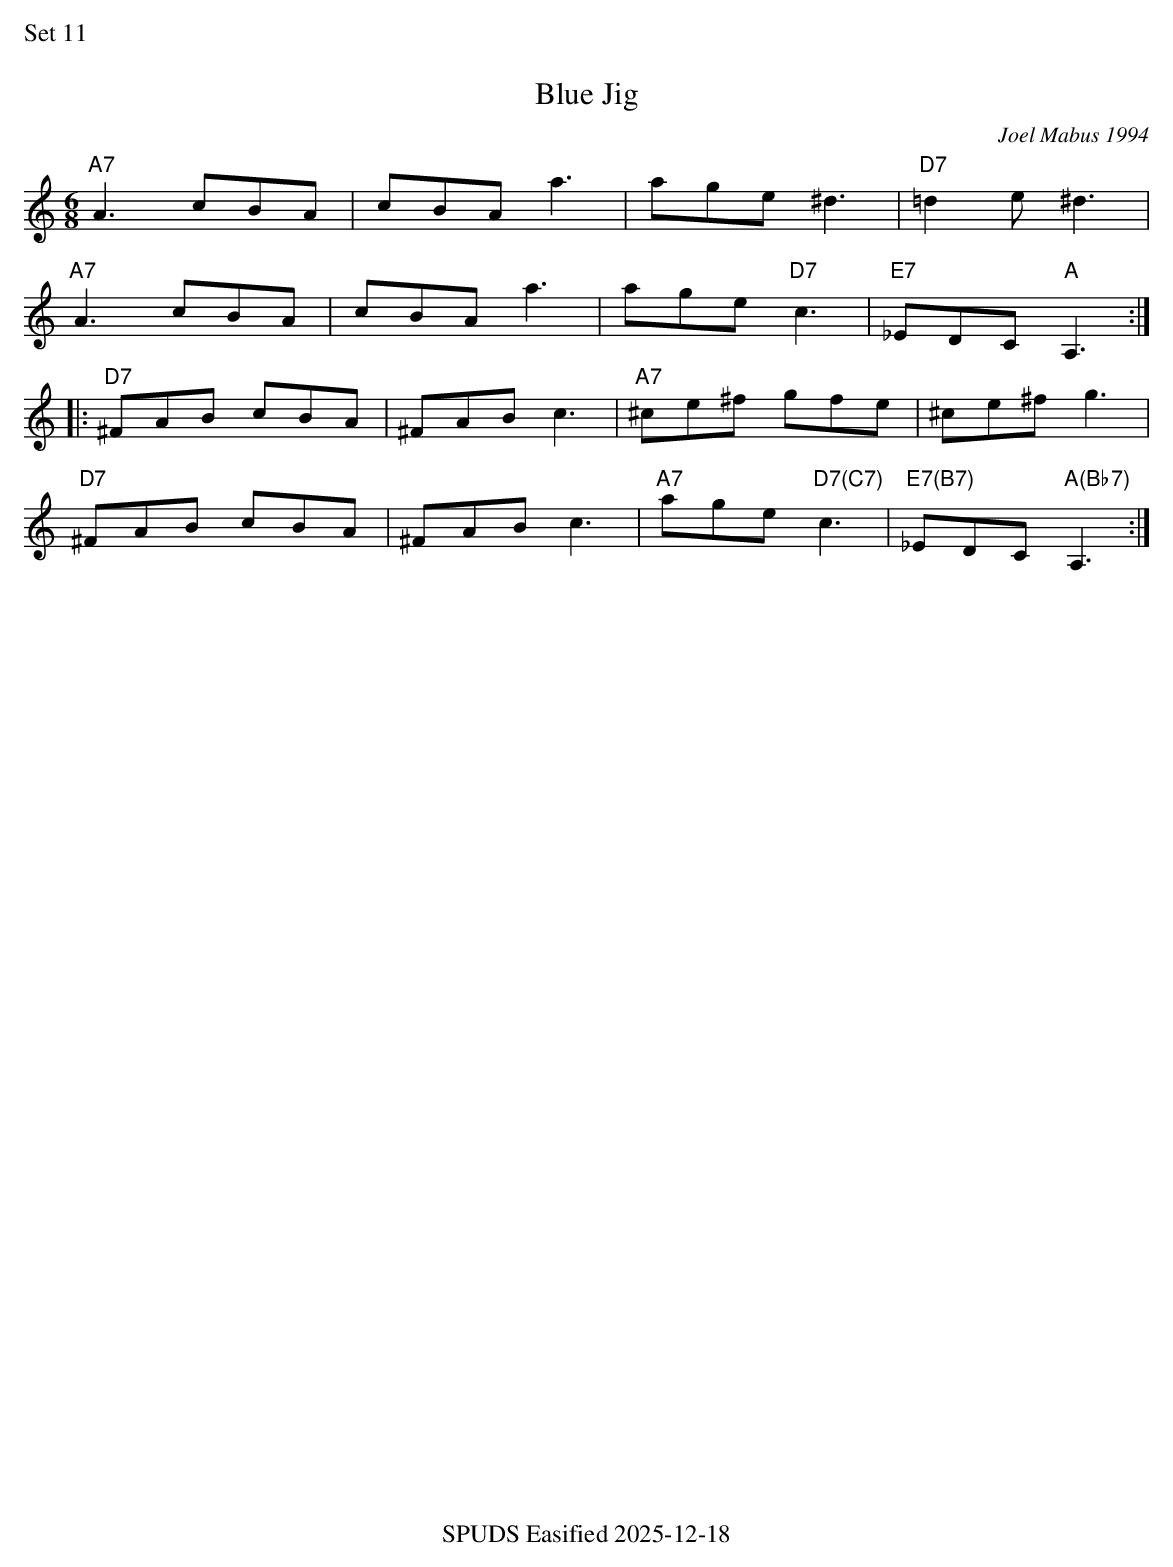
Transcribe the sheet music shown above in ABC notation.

X:1
%%text Set 11
T:Blue Jig
C:Joel Mabus 1994
M:6/8
L:1/8
K:Am
"A7"A3 cBA| cBA a3| age ^d3| "D7"=d2e ^d3|
"A7"A3 cBA| cBA a3| age "D7"c3| "E7"_EDC "A"A,3:|
|:"D7"^FAB cBA| ^FAB c3| "A7"^ce^f gfe| ^ce^f g3 |
"D7"^FAB cBA| ^FAB c3| "A7"age "D7(C7)"c3| "E7(B7)"_EDC "A(Bb7)"A,3 :|
